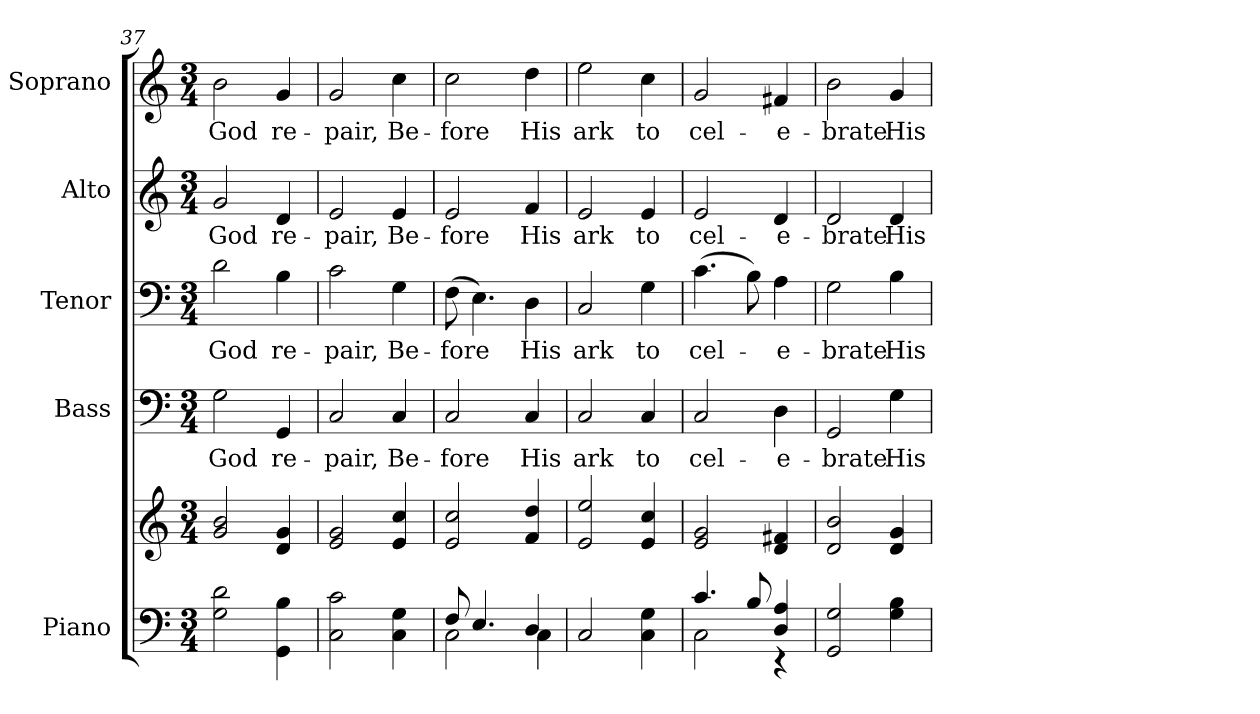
**kern	**kern	**kern	**text	**kern	**text	**kern	**text	**kern	**text
*part5	*part5	*part4	*part4	*part3	*part3	*part2	*part2	*part1	*part1
*staff6	*staff5	*staff4	*staff4	*staff3	*staff3	*staff2	*staff2	*staff1	*staff1
*I"Piano	*	*I"Bass	*	*I"Tenor	*	*I"Alto	*	*I"Soprano	*
*I'Pno.	*	*I'B.	*	*I'T.	*	*I'A.	*	*I'S.	*
!!LO:PB:g=z
*clefF4	*clefG2	*clefF4	*	*clefF4	*	*clefG2	*	*clefG2	*
*k[]	*k[]	*k[]	*	*k[]	*	*k[]	*	*k[]	*
*C:	*C:	*C:	*	*C:	*	*C:	*	*C:	*
*M3/4	*M3/4	*M3/4	*	*M3/4	*	*M3/4	*	*M3/4	*
=37	=37	=37	=37	=37	=37	=37	=37	=37	=37
!	!	!	!LO:LY:b:color=#000000	!	!	!	!	!	!
!	!	!	!	!	!LO:LY:b:color=#000000	!	!	!	!
!	!	!	!	!	!	!	!LO:LY:b:color=#000000	!	!
!	!	!	!	!	!	!	!	!	!LO:LY:b:color=#000000
2Gi\ 2di	2gi/ 2bi	2Gi\	God	2di\	God	2gi/	God	2bi\	God
!	!	!	!LO:LY:b:color=#000000	!	!	!	!	!	!
!	!	!	!	!	!LO:LY:b:color=#000000	!	!	!	!
!	!	!	!	!	!	!	!LO:LY:b:color=#000000	!	!
!	!	!	!	!	!	!	!	!	!LO:LY:b:color=#000000
4GGi\ 4Bi	4di/ 4gi	4GGi/	re-	4Bi\	re-	4di/	re-	4gi/	re-
=38	=38	=38	=38	=38	=38	=38	=38	=38	=38
!	!	!	!LO:LY:b:color=#000000	!	!	!	!	!	!
!	!	!	!	!	!LO:LY:b:color=#000000	!	!	!	!
!	!	!	!	!	!	!	!LO:LY:b:color=#000000	!	!
!	!	!	!	!	!	!	!	!	!LO:LY:b:color=#000000
2Ci\ 2ci	2ei/ 2gi	2Ci/	-pair,	2ci\	-pair,	2ei/	-pair,	2gi/	-pair,
!	!	!	!LO:LY:b:color=#000000	!	!	!	!	!	!
!	!	!	!	!	!LO:LY:b:color=#000000	!	!	!	!
!	!	!	!	!	!	!	!LO:LY:b:color=#000000	!	!
!	!	!	!	!	!	!	!	!	!LO:LY:b:color=#000000
4Ci\ 4Gi	4ei/ 4cci	4Ci/	Be-	4Gi\	Be-	4ei/	Be-	4cci\	Be-
=39	=39	=39	=39	=39	=39	=39	=39	=39	=39
*^	*	*	*	*	*	*	*	*	*
!	!	!	!	!LO:LY:b:color=#000000	!	!	!	!	!	!
!	!	!	!	!	!	!LO:LY:b:color=#000000	!	!	!	!
!	!	!	!	!	!	!	!	!LO:LY:b:color=#000000	!	!
!	!	!	!	!	!	!	!	!	!	!LO:LY:b:color=#000000
8Fi/	2Ci\	2ei/ 2cci	2Ci/	-fore	(8Fi\	-fore	2ei/	-fore	2cci\	-fore
4.Ei/	.	.	.	.	4.Ei\)	.	.	.	.	.
!	!	!	!	!LO:LY:b:color=#000000	!	!	!	!	!	!
!	!	!	!	!	!	!LO:LY:b:color=#000000	!	!	!	!
!	!	!	!	!	!	!	!	!LO:LY:b:color=#000000	!	!
!	!	!	!	!	!	!	!	!	!	!LO:LY:b:color=#000000
4Di/	4Ci\	4fi/ 4ddi	4Ci/	His	4Di\	His	4fi/	His	4ddi\	His
*v	*v	*	*	*	*	*	*	*	*	*
=40	=40	=40	=40	=40	=40	=40	=40	=40	=40
*^	*	*	*	*	*	*	*	*	*
!	!	!	!	!LO:LY:b:color=#000000	!	!	!	!	!	!
*v	*v	*	*	*	*	*	*	*	*	*
*^	*	*	*	*	*	*	*	*	*
!	!	!	!	!	!	!LO:LY:b:color=#000000	!	!	!	!
*v	*v	*	*	*	*	*	*	*	*	*
*^	*	*	*	*	*	*	*	*	*
!	!	!	!	!	!	!	!	!LO:LY:b:color=#000000	!	!
*v	*v	*	*	*	*	*	*	*	*	*
*^	*	*	*	*	*	*	*	*	*
!	!	!	!	!	!	!	!	!	!	!LO:LY:b:color=#000000
*v	*v	*	*	*	*	*	*	*	*	*
2Ci/	2ei/ 2eei	2Ci/	ark	2Ci/	ark	2ei/	ark	2eei\	ark
!	!	!	!LO:LY:b:color=#000000	!	!	!	!	!	!
!	!	!	!	!	!LO:LY:b:color=#000000	!	!	!	!
!	!	!	!	!	!	!	!LO:LY:b:color=#000000	!	!
!	!	!	!	!	!	!	!	!	!LO:LY:b:color=#000000
4Ci\ 4Gi	4ei/ 4cci	4Ci/	to	4Gi\	to	4ei/	to	4cci\	to
!!LO:PB:g=z
=41	=41	=41	=41	=41	=41	=41	=41	=41	=41
*^	*	*	*	*	*	*	*	*	*
!	!	!	!	!LO:LY:b:color=#000000	!	!	!	!	!	!
!	!	!	!	!	!	!LO:LY:b:color=#000000	!	!	!	!
!	!	!	!	!	!	!	!	!LO:LY:b:color=#000000	!	!
!	!	!	!	!	!	!	!	!	!	!LO:LY:b:color=#000000
4.ci/	2Ci\	2ei/ 2gi	2Ci/	cel-	(4.ci\	cel-	2ei/	cel-	2gi/	cel-
8Bi/	.	.	.	.	8Bi\)	.	.	.	.	.
!	!	!	!	!LO:LY:b:color=#000000	!	!	!	!	!	!
!	!	!	!	!	!	!LO:LY:b:color=#000000	!	!	!	!
!	!	!	!	!	!	!	!	!LO:LY:b:color=#000000	!	!
!	!	!	!	!	!	!	!	!	!	!LO:LY:b:color=#000000
4Di/ 4Ai	4r	4di/ 4f#Xi	4Di\	-e-	4Ai\	-e-	4di/	-e-	4f#Xi/	-e-
*v	*v	*	*	*	*	*	*	*	*	*
=42	=42	=42	=42	=42	=42	=42	=42	=42	=42
*^	*	*	*	*	*	*	*	*	*
!	!	!	!	!LO:LY:b:color=#000000	!	!	!	!	!	!
*v	*v	*	*	*	*	*	*	*	*	*
*^	*	*	*	*	*	*	*	*	*
!	!	!	!	!	!	!LO:LY:b:color=#000000	!	!	!	!
*v	*v	*	*	*	*	*	*	*	*	*
*^	*	*	*	*	*	*	*	*	*
!	!	!	!	!	!	!	!	!LO:LY:b:color=#000000	!	!
*v	*v	*	*	*	*	*	*	*	*	*
*^	*	*	*	*	*	*	*	*	*
!	!	!	!	!	!	!	!	!	!	!LO:LY:b:color=#000000
*v	*v	*	*	*	*	*	*	*	*	*
2GGi/ 2Gi	2di/ 2bi	2GGi/	-brate	2Gi\	-brate	2di/	-brate	2bi\	-brate
!	!	!	!LO:LY:b:color=#000000	!	!	!	!	!	!
!	!	!	!	!	!LO:LY:b:color=#000000	!	!	!	!
!	!	!	!	!	!	!	!LO:LY:b:color=#000000	!	!
!	!	!	!	!	!	!	!	!	!LO:LY:b:color=#000000
4Gi\ 4Bi	4di/ 4gi	4Gi\	His	4Bi\	His	4di/	His	4gi/	His
=	=	=	=	=	=	=	=	=	=
*-	*-	*-	*-	*-	*-	*-	*-	*-	*-
